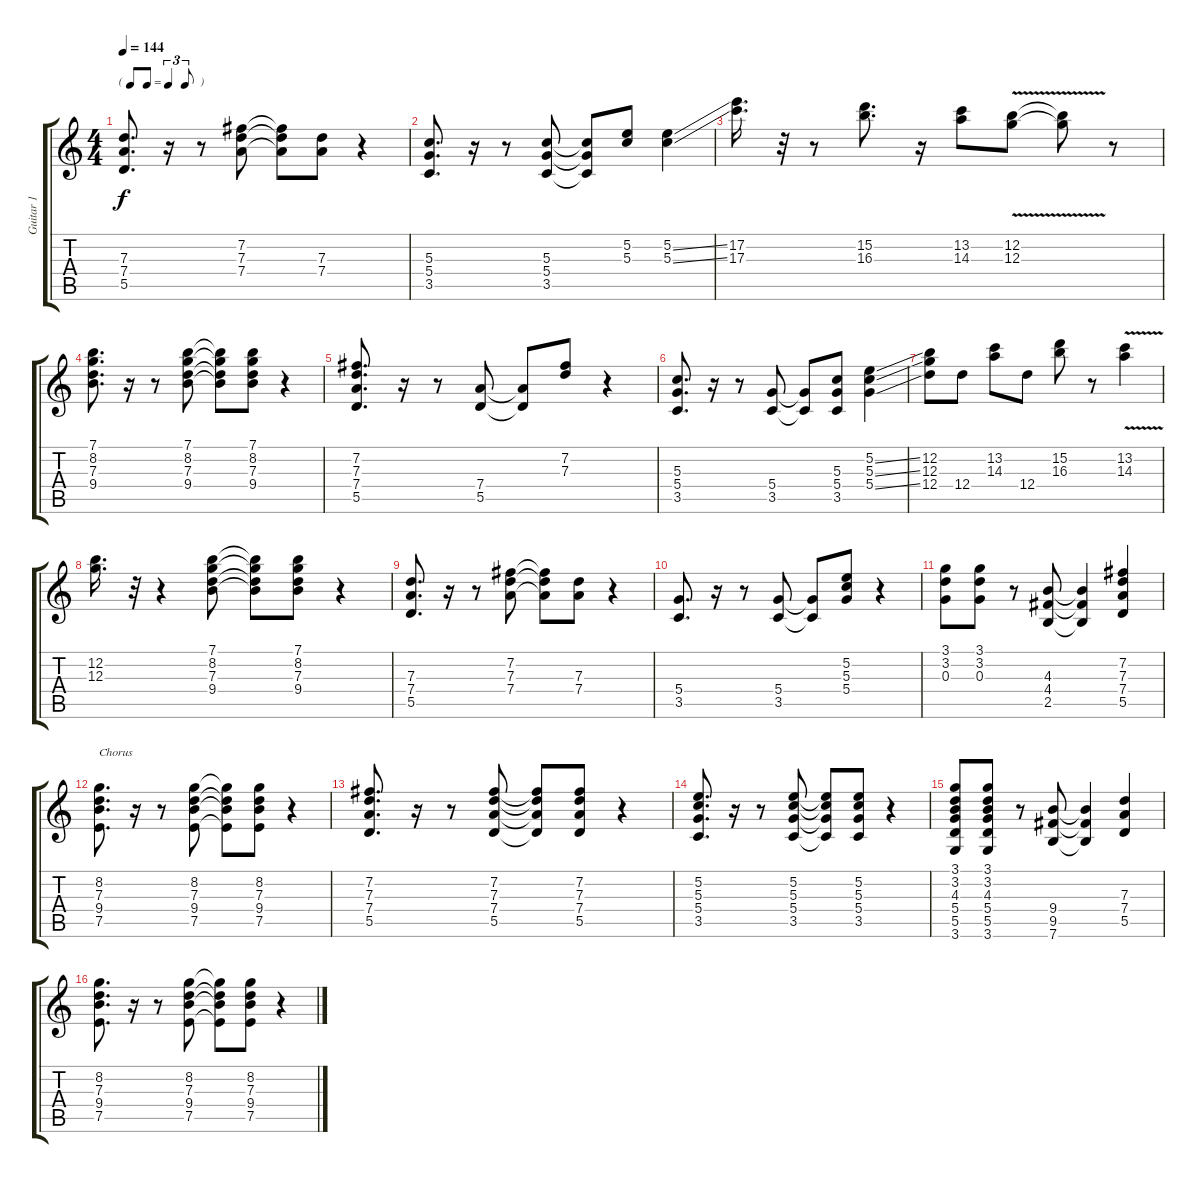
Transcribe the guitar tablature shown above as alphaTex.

\track ("Guitar 1" "Guitar 1") {instrument electricguitarclean}
\staff {score tabs}
\tuning (E4 B3 G3 D3 A2 E2) {hide}
\ts (4 4)
\tf triplet8th
\tempo 144
\clef g2
\ks c
(7.3 7.4 5.5).8{d dy f} r.16 r.8 (7.2 7.3 7.4).8 (7.2{t} 7.3{t} 7.4{t}).8 (7.3 7.4).8 r.4 |
(5.3 5.4 3.5).8{d} r.16 r.8 (5.3 5.4 3.5).8 (5.3{t} 5.4{t} 3.5{t}).8 (5.2 5.3).8 (5.2{ss} 5.3{ss}).4 |
(17.2 17.3).16{d} r.32 r.8 (15.2 16.3).8{d} r.16 (13.2 14.3).8 (12.2{v} 12.3{v}).8 (12.2{t} 12.3{t}).8 r.8 |
(7.1 8.2 7.3 9.4).8{d} r.16 r.8 (7.1 8.2 7.3 9.4).8 (7.1{t} 8.2{t} 7.3{t} 9.4{t}).8 (7.1 8.2 7.3 9.4).8 r.4 |
(7.2 7.3 7.4 5.5).8{d} r.16 r.8 (7.4 5.5).8 (7.4{t} 5.5{t}).8 (7.2 7.3).8 r.4 |
(5.3 5.4 3.5).8{d} r.16 r.8 (5.4 3.5).8 (5.4{t} 3.5{t}).8 (5.3 5.4 3.5).8 (5.2{ss} 5.3{ss} 5.4{ss}).4 |
(12.2 12.3 12.4).8 12.4.8 (13.2 14.3).8 12.4.8 (15.2 16.3).8 r.8 (13.2{v} 14.3{v}).4 |
(12.2 12.3).16{d} r.32 r.4 (7.1 8.2 7.3 9.4).8 (7.1{t} 8.2{t} 7.3{t} 9.4{t}).8 (7.1 8.2 7.3 9.4).8 r.4 |
(7.3 7.4 5.5).8{d} r.16 r.8 (7.2 7.3 7.4).8 (7.2{t} 7.3{t} 7.4{t}).8 (7.3 7.4).8 r.4 |
(5.4 3.5).8{d} r.16 r.8 (5.4 3.5).8 (5.4{t} 3.5{t}).8 (5.2 5.3 5.4).8 r.4 |
(3.1 3.2 0.3).8 (3.1 3.2 0.3).8 r.8 (4.3 4.4 2.5).8 (4.3{t} 4.4{t} 2.5{t}).4 (7.2 7.3 7.4 5.5).4 |
(8.2 7.3 9.4 7.5).8{d txt "Chorus"} r.16 r.8 (8.2 7.3 9.4 7.5).8 (8.2{t} 7.3{t} 9.4{t} 7.5{t}).8 (8.2 7.3 9.4 7.5).8 r.4 |
(7.2 7.3 7.4 5.5).8{d} r.16 r.8 (7.2 7.3 7.4 5.5).8 (7.2{t} 7.3{t} 7.4{t} 5.5{t}).8 (7.2 7.3 7.4 5.5).8 r.4 |
(5.2 5.3 5.4 3.5).8{d} r.16 r.8 (5.2 5.3 5.4 3.5).8 (5.2{t} 5.3{t} 5.4{t} 3.5{t}).8 (5.2 5.3 5.4 3.5).8 r.4 |
(3.1 3.2 4.3 5.4 5.5 3.6).8 (3.1 3.2 4.3 5.4 5.5 3.6).8 r.8 (9.4 9.5 7.6).8 (9.4{t} 9.5{t} 7.6{t}).4 (7.3 7.4 5.5).4 |
(8.2 7.3 9.4 7.5).8{d} r.16 r.8 (8.2 7.3 9.4 7.5).8 (8.2{t} 7.3{t} 9.4{t} 7.5{t}).8 (8.2 7.3 9.4 7.5).8 r.4
